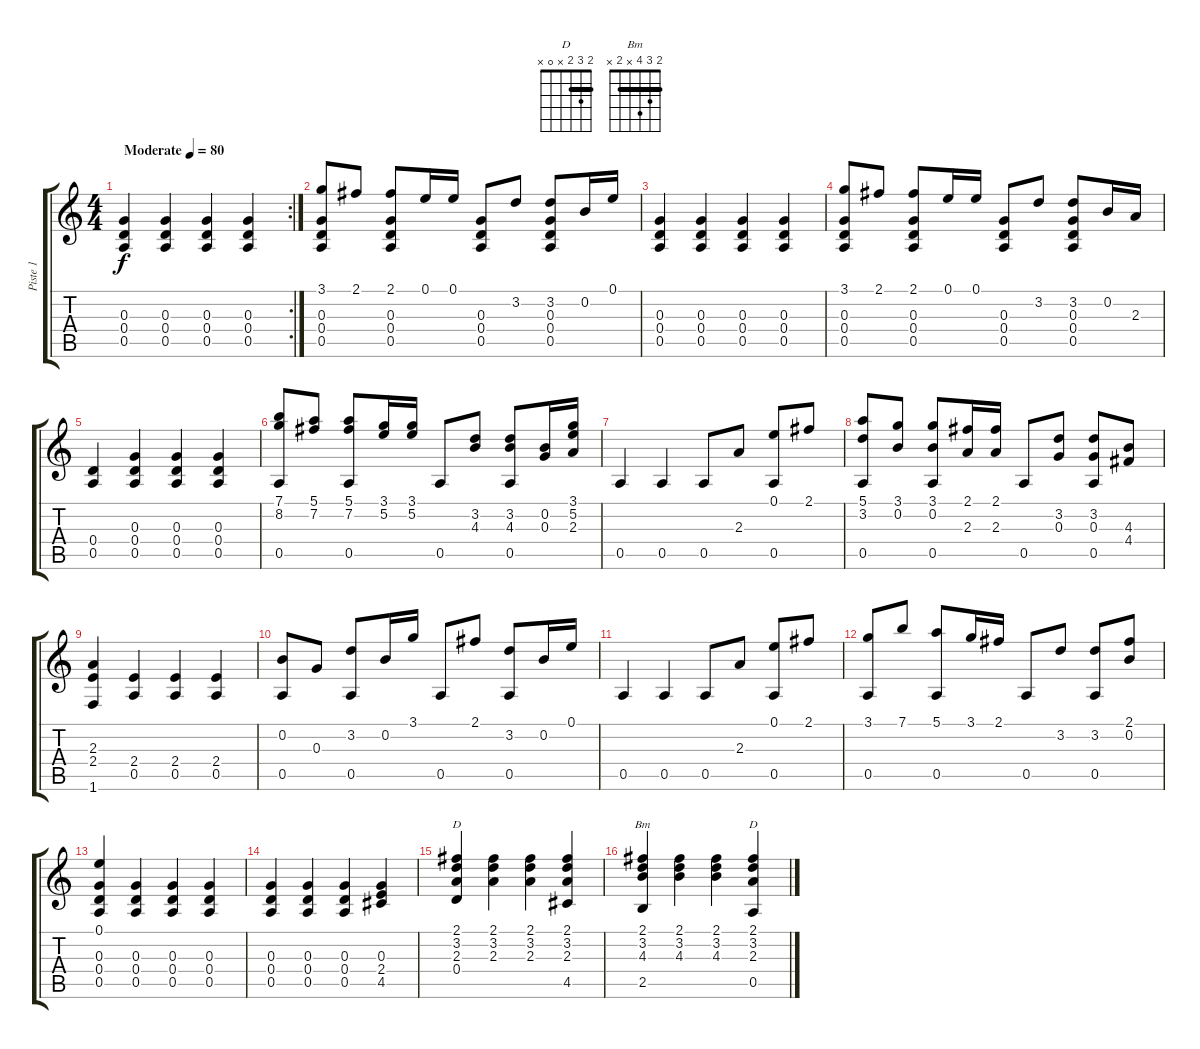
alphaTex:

\track ("Piste 1" "Piste 1") {instrument acousticguitarsteel}
\staff {score tabs}
\tuning (E4 B3 G3 D3 A2 E2) {hide}
\chord ("D" 2 3 2 0 x x) {barre 2}
\chord ("Bm" 2 3 4 x 2 x) {barre 2}
\chord ("D" 2 3 2 x 0 x) {barre 2}
\rc 2
\ts (4 4)
\tempo (80 "Moderate")
\clef g2
\ks c
(0.3 0.4 0.5).4{dy f instrument acousticguitarsteel} (0.3 0.4 0.5).4 (0.3 0.4 0.5).4 (0.3 0.4 0.5).4 |
(3.1 0.3 0.4 0.5).8 2.1.8 (2.1 0.3 0.4 0.5).8 0.1.16 0.1.16 (0.3 0.4 0.5).8 3.2.8 (3.2 0.3 0.4 0.5).8 0.2.16 0.1.16 |
(0.3 0.4 0.5).4 (0.3 0.4 0.5).4 (0.3 0.4 0.5).4 (0.3 0.4 0.5).4 |
(3.1 0.3 0.4 0.5).8 2.1.8 (2.1 0.3 0.4 0.5).8 0.1.16 0.1.16 (0.3 0.4 0.5).8 3.2.8 (3.2 0.3 0.4 0.5).8 0.2.16 2.3.16 |
(0.4 0.5).4 (0.3 0.4 0.5).4 (0.3 0.4 0.5).4 (0.3 0.4 0.5).4 |
(7.1 8.2 0.5).8 (5.1 7.2).8 (5.1 7.2 0.5).8 (3.1 5.2).16 (3.1 5.2).16 0.5.8 (3.2 4.3).8 (3.2 4.3 0.5).8 (0.2 0.3).16 (3.1 5.2 2.3).16 |
0.5.4 0.5.4 0.5.8 2.3.8 (0.1 0.5).8 2.1.8 |
(5.1 3.2 0.5).8 (3.1 0.2).8 (3.1 0.2 0.5).8 (2.1 2.3).16 (2.1 2.3).16 0.5.8 (3.2 0.3).8 (3.2 0.3 0.5).8 (4.3 4.4).8 |
(2.3 2.4 1.6).4 (2.4 0.5).4 (2.4 0.5).4 (2.4 0.5).4 |
(0.2 0.5).8 0.3.8 (3.2 0.5).8 0.2.16 3.1.16 0.5.8 2.1.8 (3.2 0.5).8 0.2.16 0.1.16 |
0.5.4 0.5.4 0.5.8 2.3.8 (0.1 0.5).8 2.1.8 |
(3.1 0.5).8 7.1.8 (5.1 0.5).8 3.1.16 2.1.16 0.5.8 3.2.8 (3.2 0.5).8 (2.1 0.2).8 |
(0.1 0.3 0.4 0.5).4 (0.3 0.4 0.5).4 (0.3 0.4 0.5).4 (0.3 0.4 0.5).4 |
(0.3 0.4 0.5).4 (0.3 0.4 0.5).4 (0.3 0.4 0.5).4 (0.3 2.4 4.5).4 |
(2.1 3.2 2.3 0.4).4{ch "D"} (2.1 3.2 2.3).4 (2.1 3.2 2.3).4 (2.1 3.2 2.3 4.5).4 |
(2.1 3.2 4.3 2.5).4{ch "Bm"} (2.1 3.2 4.3).4 (2.1 3.2 4.3).4 (2.1 3.2 2.3 0.5).4{ch "D"}
